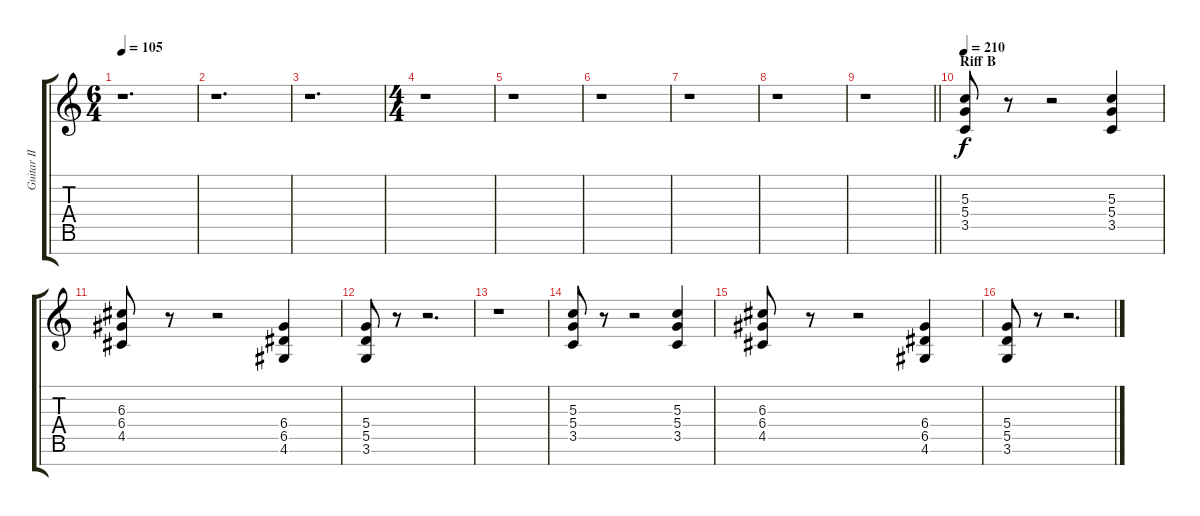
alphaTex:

\track ("Guitar II" "Guitar II") {instrument distortionguitar}
\staff {score tabs}
\tuning (E4 B3 G3 D3 A2 E2 B1) {hide}
\ts (6 4)
\tempo 105
\clef g2
\ks c
r.1{d dy f} |
r.1{d} |
r.1{d} |
\ts (4 4)
r.1 |
r.1 |
r.1 |
r.1 |
r.1 |
\barLineRight lightlight
r.1 |
\section ("" "Riff B")
\tempo 210
(5.3 5.4 3.5).8 r.8 r.2 (5.3 5.4 3.5).4 |
(6.3 6.4 4.5).8 r.8 r.2 (6.4 6.5 4.6).4 |
(5.4 5.5 3.6).8 r.8 r.2{d} |
r.1 |
(5.3 5.4 3.5).8 r.8 r.2 (5.3 5.4 3.5).4 |
(6.3 6.4 4.5).8 r.8 r.2 (6.4 6.5 4.6).4 |
(5.4 5.5 3.6).8 r.8 r.2{d}
